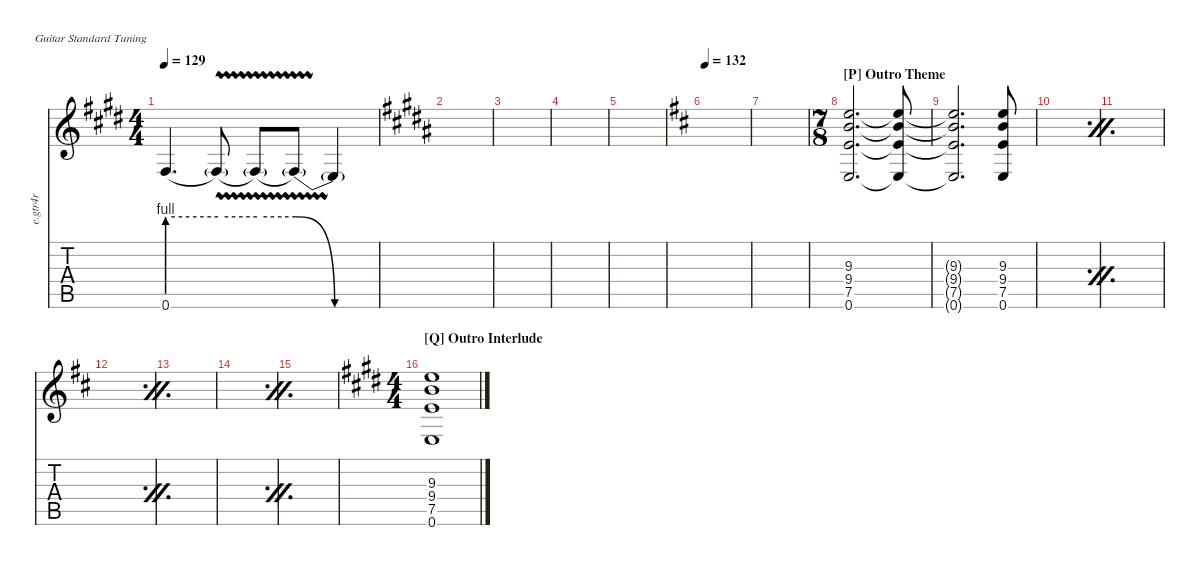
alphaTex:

\defaultSystemsLayout 4
\hideDynamics
\bracketExtendMode nobrackets
\track ("E.Guitar III (Right)" "e.gtr4r") {instrument distortionguitar}
\staff {score tabs}
\tuning (E4 B3 G3 D3 A2 E2)
\ts (4 4)
\tempo 129
\clef g2
\ks e
0.6{be (hold 0 4 60 4) t}.4{d dy mf beam Up} 0.6{be (hold 0 4 60 4) vw t}.8{beam Up} 0.6{be (hold 0 4 60 4) vw t}.8{beam Up} 0.6{be (release 0 4 59.4 0) t}.8{beam Up} 0.6{be (hold 0 0 60 0) t acc forcenatural}.4{beam Up} |
\ks b
|
|
|
|
\tempo 132
\ks d
|
|
\ts (7 8)
\beaming (8 3 2 2)
\section ("P" "Outro Theme")
(0.6{acc forcenatural} 7.5{acc forcenatural} 9.4{acc forcenatural} 9.3{acc forcenatural}).2{d beam Up} (0.6{t acc forcenatural} 7.5{t acc forcenatural} 9.4{t acc forcenatural} 9.3{t acc forcenatural}).8{beam Up} |
(0.6{t acc forcenatural} 7.5{t acc forcenatural} 9.4{t acc forcenatural} 9.3{t acc forcenatural}).2{d beam Up} (0.6{acc forcenatural} 7.5{acc forcenatural} 9.4{acc forcenatural} 9.3{acc forcenatural}).8{beam Up} |
\simile firstofdouble
|
\simile secondofdouble
|
\simile firstofdouble
|
\simile secondofdouble
|
\simile firstofdouble
|
\simile secondofdouble
|
\ts (4 4)
\beaming (8 2 2 2 2)
\section ("Q" "Outro Interlude")
\simile none
\ks e
(0.6{acc forcenatural} 7.5{acc forcenatural} 9.4{acc forcenatural} 9.3{acc forcenatural}).1{beam Up}
